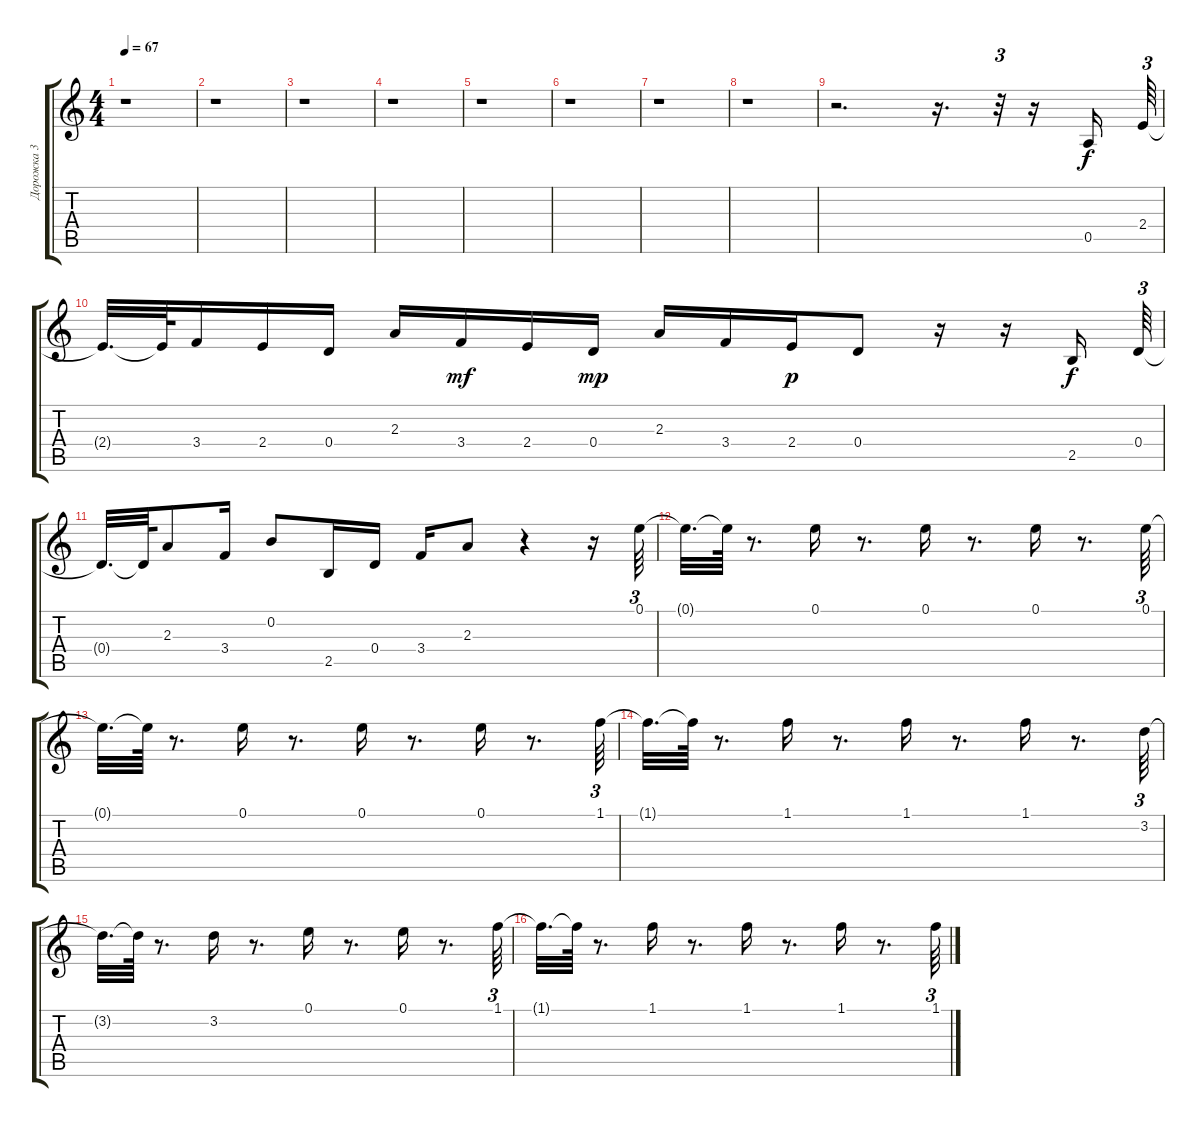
\track ("Дорожка 3" "Дорожка 3") {instrument electricguitarclean}
\staff {score tabs}
\tuning (E4 B3 G3 D3 A2 E2) {hide}
\ts (4 4)
\tempo 67
\clef g2
\ks c
r.1{dy f} |
r.1 |
r.1 |
r.1 |
r.1 |
r.1 |
r.1 |
r.1 |
r.2{d} r.16{d} r.32{tu (3 2)} r.16 0.5.16 2.4.64{tu (3 2)} |
2.4{t}.32{d} 2.4{t}.64 3.4.16 2.4.16 0.4.16 2.3.16 3.4.16{dy mf} 2.4.16 0.4.16{dy mp} 2.3.16 3.4.16 2.4.16{dy p} 0.4.8 r.16 r.16 2.5.16{dy f} 0.4.64{tu (3 2)} |
0.4{t}.32{d} 0.4{t}.64 2.3.8 3.4.16 0.2.8 2.5.16 0.4.16 3.4.16 2.3.8 r.4 r.16 0.1.64{tu (3 2)} |
0.1{t}.32{d} 0.1{t}.64 r.8{d} 0.1.16 r.8{d} 0.1.16 r.8{d} 0.1.16 r.8{d} 0.1.64{tu (3 2)} |
0.1{t}.32{d} 0.1{t}.64 r.8{d} 0.1.16 r.8{d} 0.1.16 r.8{d} 0.1.16 r.8{d} 1.1.64{tu (3 2)} |
1.1{t}.32{d} 1.1{t}.64 r.8{d} 1.1.16 r.8{d} 1.1.16 r.8{d} 1.1.16 r.8{d} 3.2.64{tu (3 2)} |
3.2{t}.32{d} 3.2{t}.64 r.8{d} 3.2.16 r.8{d} 0.1.16 r.8{d} 0.1.16 r.8{d} 1.1.64{tu (3 2)} |
1.1{t}.32{d} 1.1{t}.64 r.8{d} 1.1.16 r.8{d} 1.1.16 r.8{d} 1.1.16 r.8{d} 1.1.64{tu (3 2)}
